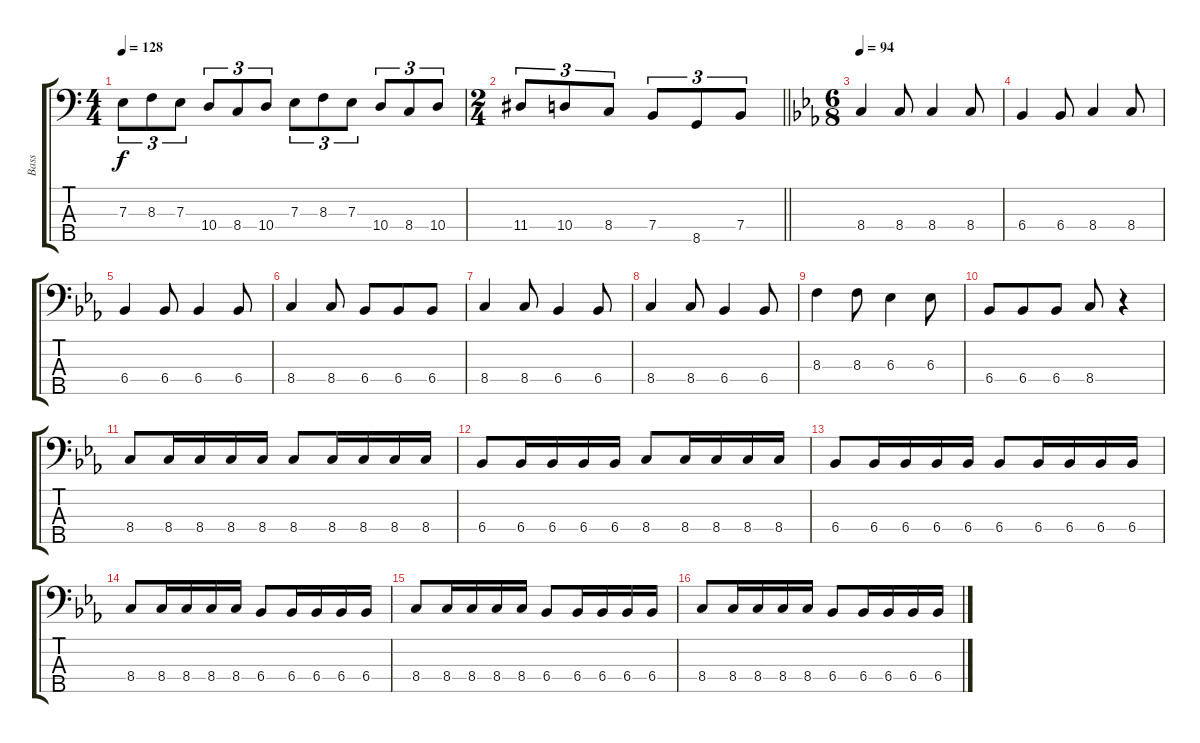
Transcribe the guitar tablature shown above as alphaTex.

\track ("Bass" "Bass") {instrument electricbasspick}
\staff {score tabs}
\tuning (G2 D2 A1 E1 B0) {hide}
\ts (4 4)
\tempo 128
\clef f4
\ks c
7.3.8{tu (3 2) dy f} 8.3.8{tu (3 2)} 7.3.8{tu (3 2)} 10.4.8{tu (3 2)} 8.4.8{tu (3 2)} 10.4.8{tu (3 2)} 7.3.8{tu (3 2)} 8.3.8{tu (3 2)} 7.3.8{tu (3 2)} 10.4.8{tu (3 2)} 8.4.8{tu (3 2)} 10.4.8{tu (3 2)} |
\ts (2 4)
\barLineRight lightlight
11.4.8{tu (3 2)} 10.4.8{tu (3 2)} 8.4.8{tu (3 2)} 7.4.8{tu (3 2)} 8.5.8{tu (3 2)} 7.4.8{tu (3 2)} |
\ts (6 8)
\section ("" "")
\tempo 94
\ks cminor
8.4.4 8.4.8 8.4.4 8.4.8 |
6.4.4 6.4.8 8.4.4 8.4.8 |
6.4.4 6.4.8 6.4.4 6.4.8 |
8.4.4 8.4.8 6.4.8 6.4.8 6.4.8 |
8.4.4 8.4.8 6.4.4 6.4.8 |
8.4.4 8.4.8 6.4.4 6.4.8 |
8.3.4 8.3.8 6.3.4 6.3.8 |
6.4.8 6.4.8 6.4.8 8.4.8 r.4 |
8.4.8 8.4.16 8.4.16 8.4.16 8.4.16 8.4.8 8.4.16 8.4.16 8.4.16 8.4.16 |
6.4.8 6.4.16 6.4.16 6.4.16 6.4.16 8.4.8 8.4.16 8.4.16 8.4.16 8.4.16 |
6.4.8 6.4.16 6.4.16 6.4.16 6.4.16 6.4.8 6.4.16 6.4.16 6.4.16 6.4.16 |
8.4.8 8.4.16 8.4.16 8.4.16 8.4.16 6.4.8 6.4.16 6.4.16 6.4.16 6.4.16 |
8.4.8 8.4.16 8.4.16 8.4.16 8.4.16 6.4.8 6.4.16 6.4.16 6.4.16 6.4.16 |
8.4.8 8.4.16 8.4.16 8.4.16 8.4.16 6.4.8 6.4.16 6.4.16 6.4.16 6.4.16
